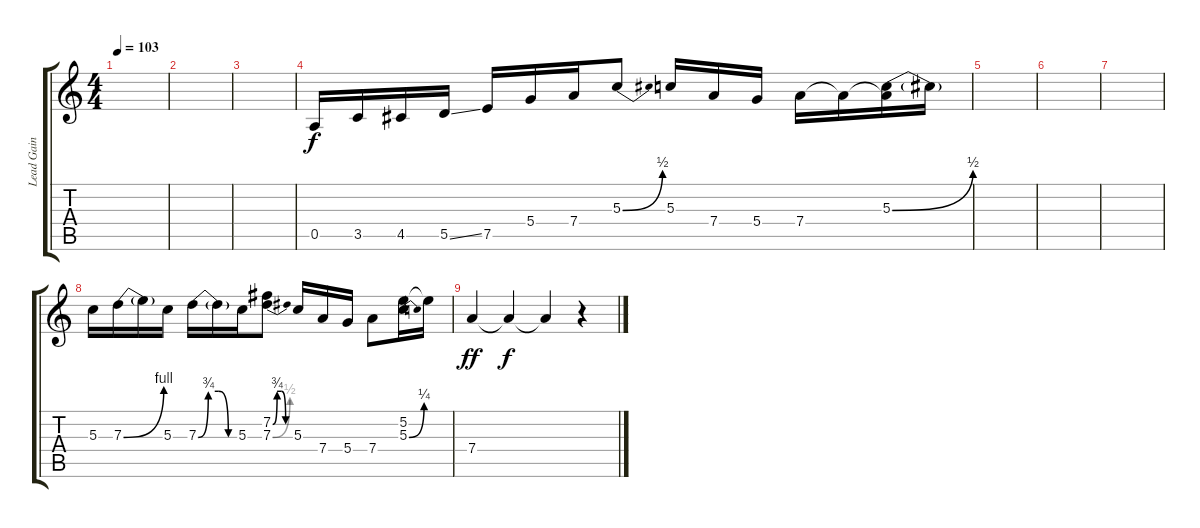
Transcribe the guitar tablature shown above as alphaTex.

\track ("Lead Gain" "Lead Gain") {instrument overdrivenguitar}
\staff {score tabs}
\tuning (E4 B3 G3 D3 A2 E2) {hide}
\ts (4 4)
\tempo 103
\clef g2
\ks c
|
|
|
0.5.16{dy f} 3.5.16 4.5.16 5.5{ss}.16 7.5.16 5.4.16 7.4.16 5.3{be (bend 0 0 60 2)}.8 5.3.16 7.4.16 5.4.16 7.4.16 7.4{t}.16 (5.3{be (bend 0 0 60 2)} 7.4{t}).16 5.3{t}.16 |
|
|
|
5.3.16 7.3{be (bend 0 0 60 4)}.16 7.3{t}.16 5.3.16 7.3{be (custom 0 0 15 3 30 3 45 0 60 0)}.16 7.3{t}.16 5.3.16 (7.2{be (custom 0 0 15 3 30 3 45 0 60 0)} 7.3{be (bend 0 0 60 2)}).8 5.3.16 7.4.16 5.4.16 7.4.8 (5.2 5.3{be (bend 0 0 60 1)}).16 5.2{t}.16 |
7.4.4{dy ff} 7.4{t}.4{dy f} 7.4{t}.4 r.4
